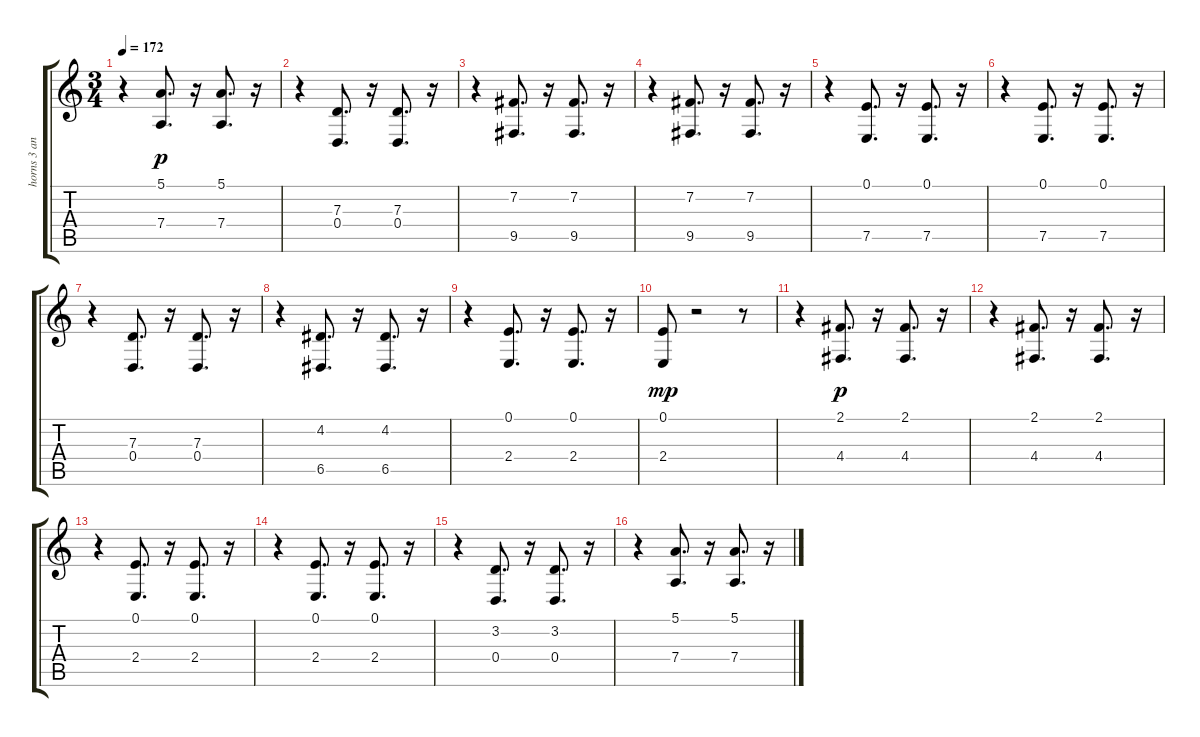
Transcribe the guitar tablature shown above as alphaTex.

\track ("horns 3 and 4" "horns 3 an") {instrument frenchhorn}
\staff {score tabs}
\tuning (E4 B3 G3 D3 A2 E2) {hide}
\ts (3 4)
\tempo 172
\clef g2
\ks c
r.4{dy p} (5.1 7.4).8{d} r.16 (5.1 7.4).8{d} r.16 |
r.4 (7.3 0.4).8{d} r.16 (7.3 0.4).8{d} r.16 |
r.4 (7.2 9.5).8{d} r.16 (7.2 9.5).8{d} r.16 |
r.4 (7.2 9.5).8{d} r.16 (7.2 9.5).8{d} r.16 |
r.4 (0.1 7.5).8{d} r.16 (0.1 7.5).8{d} r.16 |
r.4 (0.1 7.5).8{d} r.16 (0.1 7.5).8{d} r.16 |
r.4 (7.3 0.4).8{d} r.16 (7.3 0.4).8{d} r.16 |
r.4 (4.2 6.5).8{d} r.16 (4.2 6.5).8{d} r.16 |
r.4 (0.1 2.4).8{d} r.16 (0.1 2.4).8{d} r.16 |
(0.1 2.4).8{dy mp} r.2 r.8 |
r.4 (2.1 4.4).8{d dy p} r.16 (2.1 4.4).8{d} r.16 |
r.4 (2.1 4.4).8{d} r.16 (2.1 4.4).8{d} r.16 |
r.4 (0.1 2.4).8{d} r.16 (0.1 2.4).8{d} r.16 |
r.4 (0.1 2.4).8{d} r.16 (0.1 2.4).8{d} r.16 |
r.4 (3.2 0.4).8{d} r.16 (3.2 0.4).8{d} r.16 |
r.4 (5.1 7.4).8{d} r.16 (5.1 7.4).8{d} r.16
